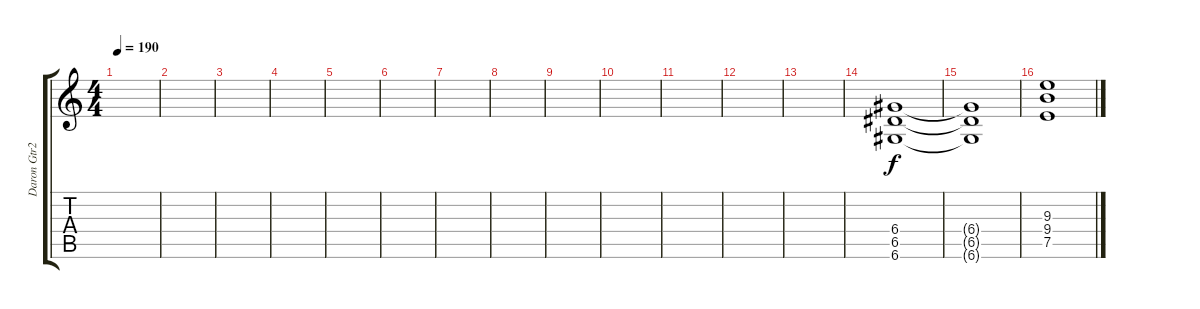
\track ("Daron Gtr2" "Daron Gtr2") {instrument distortionguitar}
\staff {score tabs}
\tuning (E4 B3 G3 D3 A2 D2) {hide}
\ts (4 4)
\tempo 190
\clef g2
\ks c
|
|
|
|
|
|
|
|
|
|
|
|
|
(6.4 6.5 6.6).1 |
(6.4{t} 6.5{t} 6.6{t}).1 |
(9.3 9.4 7.5).1
